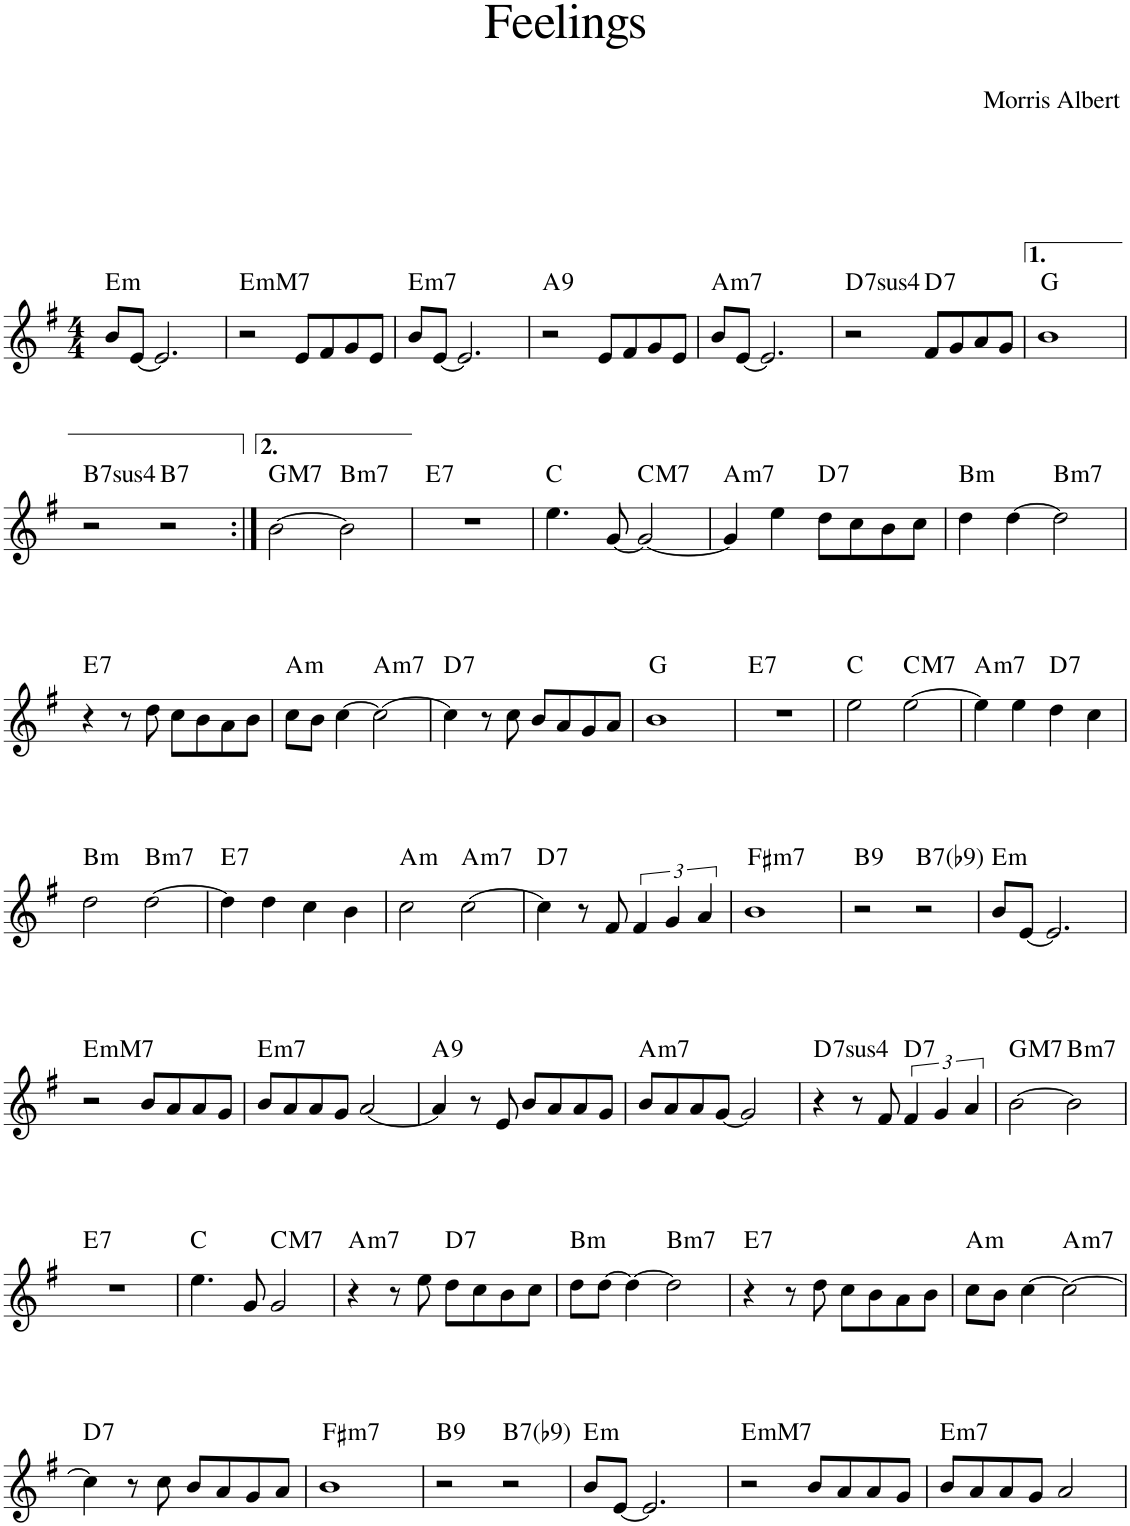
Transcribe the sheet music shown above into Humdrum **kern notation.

**kern	**harte
*part1	*part1
*staff1	*
*I"Piano	*
*I'Pno.	*
*clefG2	*
*k[f#]	*
*M4/4	*
=1	=1
!	!LO:H:kt=m
8b/L	E:min
[8e/J	.
2.e/]	.
=2	=2
!	!LO:H:kt=mM7
2r	E:minmaj7
8e/L	.
8f#/	.
8g/	.
8e/J	.
=3	=3
!	!LO:H:kt=m7
8b/L	E:min7
[8e/J	.
2.e/]	.
=4	=4
!	!LO:H:kt=9
2r	A:9
8e/L	.
8f#/	.
8g/	.
8e/J	.
=5	=5
!	!LO:H:kt=m7
8b/L	A:min7
[8e/J	.
2.e/]	.
=6	=6
!	!LO:H:kt=74
2r	D:sus4(7)
!	!LO:H:kt=7
8f#/L	D:7
8g/	.
8a/	.
8g/J	.
=7	=7
1b	G:maj
!!LO:LB:g=z
=8	=8
!	!LO:H:kt=74
2r	B:sus4(7)
!	!LO:H:kt=7
2r	B:7
=9:|!	=9:|!
!	!LO:H:kt=M7
[2b\	G:maj7
!	!LO:H:kt=m7
2b\]	B:min7
=10	=10
!	!LO:H:kt=7
1r	E:7
=11	=11
4.ee\	C:maj
[8g/	.
!	!LO:H:kt=M7
2g/_	C:maj7
=12	=12
!	!LO:H:kt=m7
4g/]	A:min7
4ee\	.
!	!LO:H:kt=7
8dd\L	D:7
8cc\	.
8b\	.
8cc\J	.
=13	=13
!	!LO:H:kt=m
4dd\	B:min
[4dd\	.
!	!LO:H:kt=m7
2dd\]	B:min7
!!LO:LB:g=z
=14	=14
!	!LO:H:kt=7
4r	E:7
8r	.
8dd\	.
8cc\L	.
8b\	.
8a\	.
8b\J	.
=15	=15
!	!LO:H:kt=m
8cc\L	A:min
8b\J	.
[4cc\	.
!	!LO:H:kt=m7
2cc\_	A:min7
=16	=16
!	!LO:H:kt=7
4cc\]	D:7
8r	.
8cc\	.
8b/L	.
8a/	.
8g/	.
8a/J	.
=17	=17
1b	G:maj
=18	=18
!	!LO:H:kt=7
1r	E:7
=19	=19
2ee\	C:maj
!	!LO:H:kt=M7
[2ee\	C:maj7
=20	=20
!	!LO:H:kt=m7
4ee\]	A:min7
4ee\	.
!	!LO:H:kt=7
4dd\	D:7
4cc\	.
!!LO:LB:g=z
=21	=21
!	!LO:H:kt=m
2dd\	B:min
!	!LO:H:kt=m7
[2dd\	B:min7
=22	=22
!	!LO:H:kt=7
4dd\]	E:7
4dd\	.
4cc\	.
4b\	.
=23	=23
!	!LO:H:kt=m
2cc\	A:min
!	!LO:H:kt=m7
[2cc\	A:min7
=24	=24
!	!LO:H:kt=7
4cc\]	D:7
8r	.
8f#/	.
6f#/	.
6g/	.
6a/	.
=25	=25
!	!LO:H:kt=m7
1b	F#:min7
=26	=26
!	!LO:H:kt=9
2r	B:9
!	!LO:H:kt=7
2r	B:7(b9)
=27	=27
!	!LO:H:kt=m
8b/L	E:min
[8e/J	.
2.e/]	.
!!LO:LB:g=z
=28	=28
!	!LO:H:kt=mM7
2r	E:minmaj7
8b/L	.
8a/	.
8a/	.
8g/J	.
=29	=29
!	!LO:H:kt=m7
8b/L	E:min7
8a/	.
8a/	.
8g/J	.
[2a/	.
=30	=30
!	!LO:H:kt=9
4a/]	A:9
8r	.
8e/	.
8b/L	.
8a/	.
8a/	.
8g/J	.
=31	=31
!	!LO:H:kt=m7
8b/L	A:min7
8a/	.
8a/	.
[8g/J	.
2g/]	.
=32	=32
!	!LO:H:kt=74
4r	D:sus4(7)
8r	.
8f#/	.
!	!LO:H:kt=7
6f#/	D:7
6g/	.
6a/	.
=33	=33
!	!LO:H:kt=M7
[2b\	G:maj7
!	!LO:H:kt=m7
2b\]	B:min7
!!LO:LB:g=z
=34	=34
!	!LO:H:kt=7
1r	E:7
=35	=35
4.ee\	C:maj
8g/	.
!	!LO:H:kt=M7
2g/	C:maj7
=36	=36
!	!LO:H:kt=m7
4r	A:min7
8r	.
8ee\	.
!	!LO:H:kt=7
8dd\L	D:7
8cc\	.
8b\	.
8cc\J	.
=37	=37
!	!LO:H:kt=m
8dd\L	B:min
[8dd\J	.
4dd\_	.
!	!LO:H:kt=m7
2dd\]	B:min7
=38	=38
!	!LO:H:kt=7
4r	E:7
8r	.
8dd\	.
8cc\L	.
8b\	.
8a\	.
8b\J	.
=39	=39
!	!LO:H:kt=m
8cc\L	A:min
8b\J	.
[4cc\	.
!	!LO:H:kt=m7
2cc\_	A:min7
!!LO:LB:g=z
=40	=40
!	!LO:H:kt=7
4cc\]	D:7
8r	.
8cc\	.
8b/L	.
8a/	.
8g/	.
8a/J	.
=41	=41
!	!LO:H:kt=m7
1b	F#:min7
=42	=42
!	!LO:H:kt=9
2r	B:9
!	!LO:H:kt=7
2r	B:7(b9)
=43	=43
!	!LO:H:kt=m
8b/L	E:min
[8e/J	.
2.e/]	.
=44	=44
!	!LO:H:kt=mM7
2r	E:minmaj7
8b/L	.
8a/	.
8a/	.
8g/J	.
=45	=45
!	!LO:H:kt=m7
8b/L	E:min7
8a/	.
8a/	.
8g/J	.
2a/	.
=	=
*-	*-
